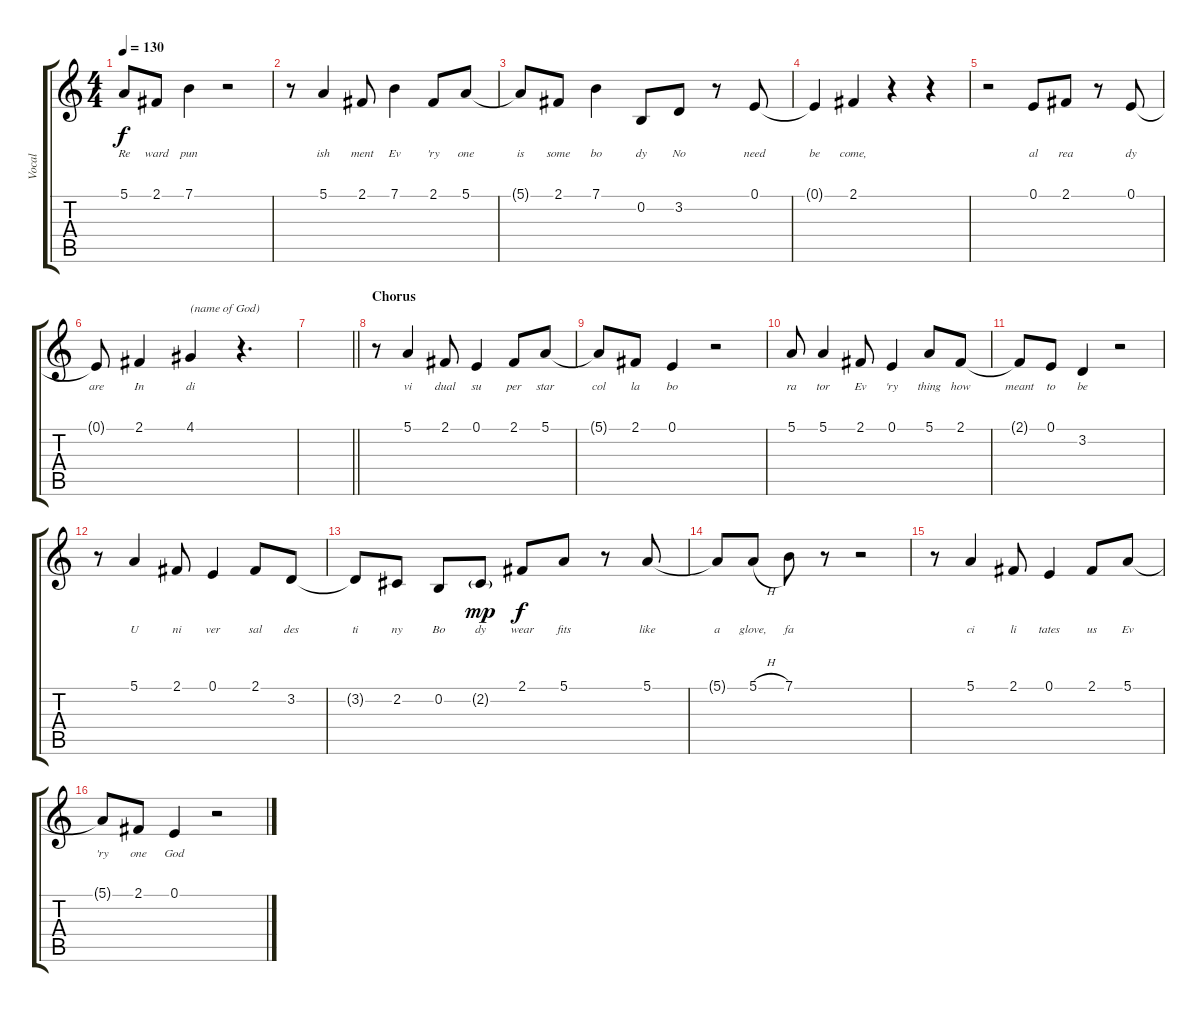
\track ("Vocal" "Vocal") {instrument acousticgrandpiano}
\staff {score tabs}
\tuning (E4 B3 G3 D3 A2 E2) {hide}
\ts (4 4)
\tempo 130
\clef g2
\ks c
5.1{t}.8{lyrics (0 "Re") lyrics (1 "") lyrics (2 "") lyrics (3 "") lyrics (4 "") dy f} 2.1.8{lyrics (0 "ward") lyrics (1 "") lyrics (2 "") lyrics (3 "") lyrics (4 "")} 7.1.4{lyrics (0 "pun") lyrics (1 "") lyrics (2 "") lyrics (3 "") lyrics (4 "")} r.2 |
r.8 5.1.4{lyrics (0 "ish") lyrics (1 "") lyrics (2 "") lyrics (3 "") lyrics (4 "")} 2.1.8{lyrics (0 "ment") lyrics (1 "") lyrics (2 "") lyrics (3 "") lyrics (4 "")} 7.1.4{lyrics (0 "Ev") lyrics (1 "") lyrics (2 "") lyrics (3 "") lyrics (4 "")} 2.1.8{lyrics (0 "'ry") lyrics (1 "") lyrics (2 "") lyrics (3 "") lyrics (4 "")} 5.1.8{lyrics (0 "one") lyrics (1 "") lyrics (2 "") lyrics (3 "") lyrics (4 "")} |
5.1{t}.8{lyrics (0 "is") lyrics (1 "") lyrics (2 "") lyrics (3 "") lyrics (4 "")} 2.1.8{lyrics (0 "some") lyrics (1 "") lyrics (2 "") lyrics (3 "") lyrics (4 "")} 7.1.4{lyrics (0 "bo") lyrics (1 "") lyrics (2 "") lyrics (3 "") lyrics (4 "")} 0.2.8{lyrics (0 "dy") lyrics (1 "") lyrics (2 "") lyrics (3 "") lyrics (4 "")} 3.2.8{lyrics (0 "No") lyrics (1 "") lyrics (2 "") lyrics (3 "") lyrics (4 "")} r.8 0.1.8{lyrics (0 "need") lyrics (1 "") lyrics (2 "") lyrics (3 "") lyrics (4 "")} |
0.1{t}.4{lyrics (0 "be") lyrics (1 "") lyrics (2 "") lyrics (3 "") lyrics (4 "")} 2.1.4{lyrics (0 "come,") lyrics (1 "") lyrics (2 "") lyrics (3 "") lyrics (4 "")} r.4 r.4 |
r.2 0.1.8{lyrics (0 "al") lyrics (1 "") lyrics (2 "") lyrics (3 "") lyrics (4 "")} 2.1.8{lyrics (0 "rea") lyrics (1 "") lyrics (2 "") lyrics (3 "") lyrics (4 "")} r.8 0.1.8{lyrics (0 "dy") lyrics (1 "") lyrics (2 "") lyrics (3 "") lyrics (4 "")} |
0.1{t}.8{lyrics (0 "are") lyrics (1 "") lyrics (2 "") lyrics (3 "") lyrics (4 "")} 2.1.4{lyrics (0 "In") lyrics (1 "") lyrics (2 "") lyrics (3 "") lyrics (4 "")} 4.1.4{txt "(name of God)" lyrics (0 "di") lyrics (1 "") lyrics (2 "") lyrics (3 "") lyrics (4 "")} r.4{d} |
\barLineRight lightlight
|
\section ("" "Chorus")
r.8 5.1.4{lyrics (0 "vi") lyrics (1 "") lyrics (2 "") lyrics (3 "") lyrics (4 "")} 2.1.8{lyrics (0 "dual") lyrics (1 "") lyrics (2 "") lyrics (3 "") lyrics (4 "")} 0.1.4{lyrics (0 "su") lyrics (1 "") lyrics (2 "") lyrics (3 "") lyrics (4 "")} 2.1.8{lyrics (0 "per") lyrics (1 "") lyrics (2 "") lyrics (3 "") lyrics (4 "")} 5.1.8{lyrics (0 "star") lyrics (1 "") lyrics (2 "") lyrics (3 "") lyrics (4 "")} |
5.1{t}.8{lyrics (0 "col") lyrics (1 "") lyrics (2 "") lyrics (3 "") lyrics (4 "")} 2.1.8{lyrics (0 "la") lyrics (1 "") lyrics (2 "") lyrics (3 "") lyrics (4 "")} 0.1.4{lyrics (0 "bo") lyrics (1 "") lyrics (2 "") lyrics (3 "") lyrics (4 "")} r.2 |
5.1.8{lyrics (0 "ra") lyrics (1 "") lyrics (2 "") lyrics (3 "") lyrics (4 "")} 5.1.4{lyrics (0 "tor") lyrics (1 "") lyrics (2 "") lyrics (3 "") lyrics (4 "")} 2.1.8{lyrics (0 "Ev") lyrics (1 "") lyrics (2 "") lyrics (3 "") lyrics (4 "")} 0.1.4{lyrics (0 "'ry") lyrics (1 "") lyrics (2 "") lyrics (3 "") lyrics (4 "")} 5.1.8{lyrics (0 "thing") lyrics (1 "") lyrics (2 "") lyrics (3 "") lyrics (4 "")} 2.1.8{lyrics (0 "how") lyrics (1 "") lyrics (2 "") lyrics (3 "") lyrics (4 "")} |
2.1{t}.8{lyrics (0 "meant") lyrics (1 "") lyrics (2 "") lyrics (3 "") lyrics (4 "")} 0.1.8{lyrics (0 "to") lyrics (1 "") lyrics (2 "") lyrics (3 "") lyrics (4 "")} 3.2.4{lyrics (0 "be") lyrics (1 "") lyrics (2 "") lyrics (3 "") lyrics (4 "")} r.2 |
r.8 5.1.4{lyrics (0 "U") lyrics (1 "") lyrics (2 "") lyrics (3 "") lyrics (4 "")} 2.1.8{lyrics (0 "ni") lyrics (1 "") lyrics (2 "") lyrics (3 "") lyrics (4 "")} 0.1.4{lyrics (0 "ver") lyrics (1 "") lyrics (2 "") lyrics (3 "") lyrics (4 "")} 2.1.8{lyrics (0 "sal") lyrics (1 "") lyrics (2 "") lyrics (3 "") lyrics (4 "")} 3.2.8{lyrics (0 "des") lyrics (1 "") lyrics (2 "") lyrics (3 "") lyrics (4 "")} |
3.2{t}.8{lyrics (0 "ti") lyrics (1 "") lyrics (2 "") lyrics (3 "") lyrics (4 "")} 2.2.8{lyrics (0 "ny") lyrics (1 "") lyrics (2 "") lyrics (3 "") lyrics (4 "")} 0.2.8{lyrics (0 "Bo") lyrics (1 "") lyrics (2 "") lyrics (3 "") lyrics (4 "")} 2.2{g}.8{lyrics (0 "dy") lyrics (1 "") lyrics (2 "") lyrics (3 "") lyrics (4 "") dy mp} 2.1.8{lyrics (0 "wear") lyrics (1 "") lyrics (2 "") lyrics (3 "") lyrics (4 "") dy f} 5.1.8{lyrics (0 "fits") lyrics (1 "") lyrics (2 "") lyrics (3 "") lyrics (4 "")} r.8 5.1.8{lyrics (0 "like") lyrics (1 "") lyrics (2 "") lyrics (3 "") lyrics (4 "")} |
5.1{t}.8{lyrics (0 "a") lyrics (1 "") lyrics (2 "") lyrics (3 "") lyrics (4 "")} 5.1{h}.8{lyrics (0 "glove,") lyrics (1 "") lyrics (2 "") lyrics (3 "") lyrics (4 "")} 7.1.8{lyrics (0 "fa") lyrics (1 "") lyrics (2 "") lyrics (3 "") lyrics (4 "")} r.8 r.2 |
r.8 5.1.4{lyrics (0 "ci") lyrics (1 "") lyrics (2 "") lyrics (3 "") lyrics (4 "")} 2.1.8{lyrics (0 "li") lyrics (1 "") lyrics (2 "") lyrics (3 "") lyrics (4 "")} 0.1.4{lyrics (0 "tates") lyrics (1 "") lyrics (2 "") lyrics (3 "") lyrics (4 "")} 2.1.8{lyrics (0 "us") lyrics (1 "") lyrics (2 "") lyrics (3 "") lyrics (4 "")} 5.1.8{lyrics (0 "Ev") lyrics (1 "") lyrics (2 "") lyrics (3 "") lyrics (4 "")} |
5.1{t}.8{lyrics (0 "'ry") lyrics (1 "") lyrics (2 "") lyrics (3 "") lyrics (4 "")} 2.1.8{lyrics (0 "one") lyrics (1 "") lyrics (2 "") lyrics (3 "") lyrics (4 "")} 0.1.4{lyrics (0 "God") lyrics (1 "") lyrics (2 "") lyrics (3 "") lyrics (4 "")} r.2
